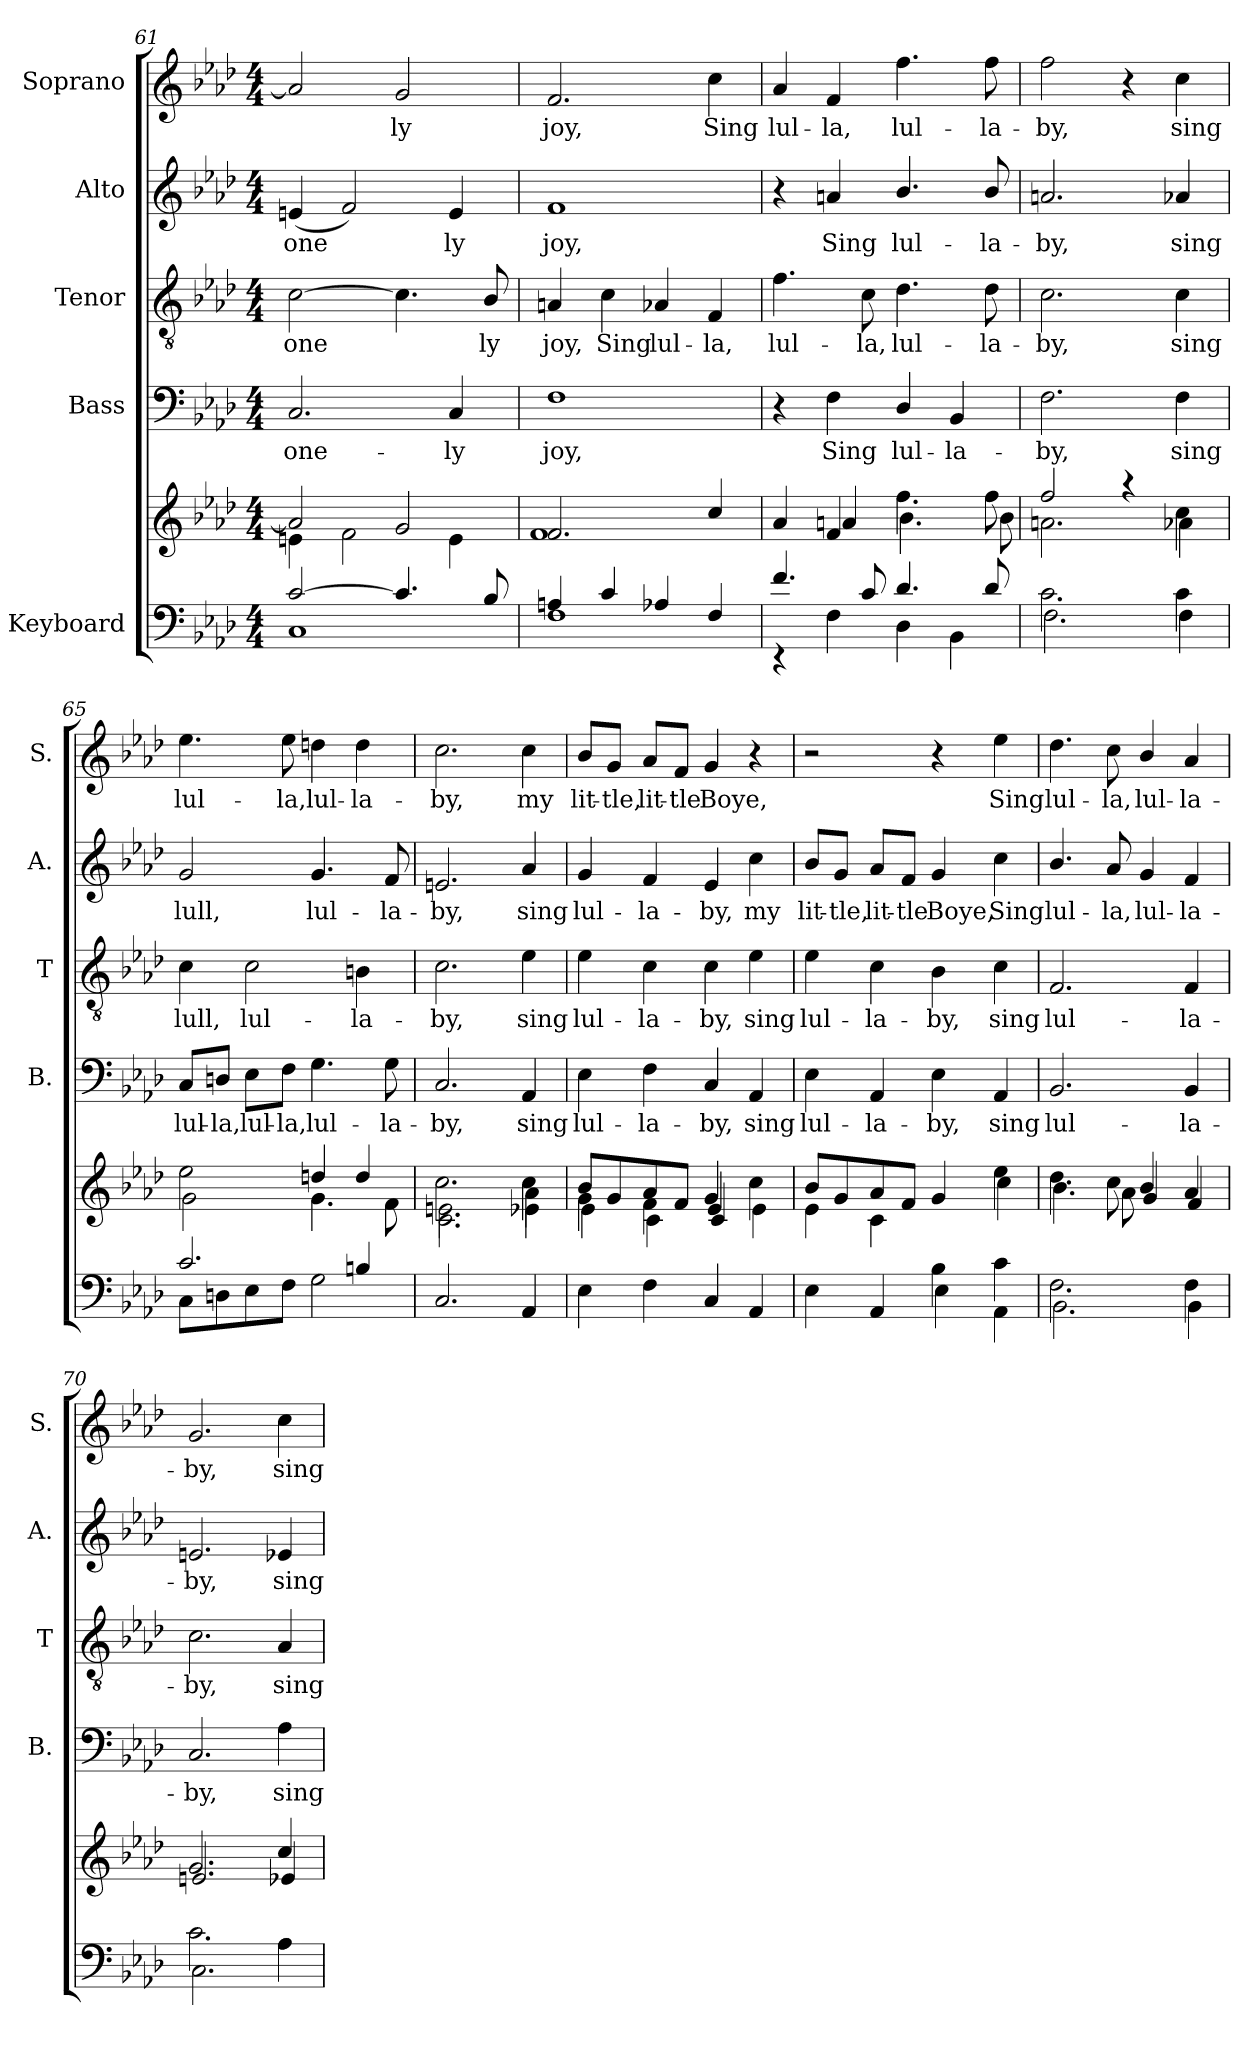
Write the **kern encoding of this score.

**kern	**kern	**kern	**text	**kern	**text	**kern	**text	**kern	**text
*part5	*part5	*part4	*part4	*part3	*part3	*part2	*part2	*part1	*part1
*staff6	*staff5	*staff4	*staff4	*staff3	*staff3	*staff2	*staff2	*staff1	*staff1
*I"Keyboard	*	*I"Bass	*	*I"Tenor	*	*I"Alto	*	*I"Soprano	*
*	*	*I'B.	*	*I'T	*	*I'A.	*	*I'S.	*
*clefF4	*clefG2	*clefF4	*	*clefGv2	*	*clefG2	*	*clefG2	*
*k[b-e-a-d-]	*k[b-e-a-d-]	*k[b-e-a-d-]	*	*k[b-e-a-d-]	*	*k[b-e-a-d-]	*	*k[b-e-a-d-]	*
*A-:	*A-:	*A-:	*	*A-:	*	*A-:	*	*A-:	*
*M4/4	*M4/4	*M4/4	*	*M4/4	*	*M4/4	*	*M4/4	*
=61	=61	=61	=61	=61	=61	=61	=61	=61	=61
*^	*^	*	*	*	*	*	*	*	*
!	!	!	!	!	!LO:LY:b	!	!LO:LY:b	!	!LO:LY:b	!	!
[>2c/	1C	2a-/]	4en\	2.C/	one-	[2c\	one­	(<4en/	one­	2a-/]	.
.	.	.	2f\	.	.	.	.	2f/)	.	.	.
!	!	!	!	!	!	!	!	!	!	!	!LO:LY:b
4.c/]	.	2g/	.	.	.	4.c\]	.	.	.	2g/	ly
!	!	!	!	!	!LO:LY:b	!	!	!	!LO:LY:b	!	!
.	.	.	4e\	4C/	-ly	.	.	4e/	ly	.	.
!	!	!	!	!	!	!	!LO:LY:b	!	!	!	!
8B-/	.	.	.	.	.	8B-/	ly	.	.	.	.
!!LO:LB:g=z
=62	=62	=62	=62	=62	=62	=62	=62	=62	=62	=62	=62
!	!	!	!	!	!LO:LY:b	!	!LO:LY:b	!	!LO:LY:b	!	!LO:LY:b
4An/	1F	2.f/	1f	1F	joy,	4An/	joy,	1f	joy,	2.f/	joy,
!	!	!	!	!	!	!	!LO:LY:b	!	!	!	!
4c/	.	.	.	.	.	4c\	Sing	.	.	.	.
!	!	!	!	!	!	!	!LO:LY:b	!	!	!	!
4A-X/	.	.	.	.	.	4A-X/	lul-	.	.	.	.
!	!	!	!	!	!	!	!LO:LY:b	!	!	!	!LO:LY:b
4F/	.	4cc/	.	.	.	4F/	-la,	.	.	4cc\	Sing
=63	=63	=63	=63	=63	=63	=63	=63	=63	=63	=63	=63
!	!	!	!	!	!	!	!LO:LY:b	!	!	!	!LO:LY:b
4.f/	4rEE	4a-/	4ryy	4r	.	4.f\	lul-	4r	.	4a-/	lul-
!	!	!	!	!	!LO:LY:b	!	!	!	!LO:LY:b	!	!LO:LY:b
.	4F\	4f/	4an/	4F\	Sing	.	.	4an/	Sing	4f/	-la,
!	!	!	!	!	!	!	!LO:LY:b	!	!	!	!
8c/	.	.	.	.	.	8c\	-la,	.	.	.	.
!	!	!	!	!	!LO:LY:b	!	!LO:LY:b	!	!LO:LY:b	!	!LO:LY:b
4.d-/	4D-\	4.ff\	4.b-\	4D-/	lul-	4.d-\	lul-	4.b-/	lul-	4.ff\	lul-
!	!	!	!	!	!LO:LY:b	!	!	!	!	!	!
.	4BB-\	.	.	4BB-/	-la-	.	.	.	.	.	.
!	!	!	!	!	!	!	!LO:LY:b	!	!LO:LY:b	!	!LO:LY:b
8d-/	.	8ff\	8b-\	.	.	8d-\	-la-	8b-/	-la-	8ff\	-la-
=64	=64	=64	=64	=64	=64	=64	=64	=64	=64	=64	=64
!	!	!	!	!	!LO:LY:b	!	!LO:LY:b	!	!LO:LY:b	!	!LO:LY:b
2.c\	2.F\	2ff/	2.an\	2.F\	-by,	2.c\	-by,	2.an/	-by,	2ff\	-by,
.	.	4raa	.	.	.	.	.	.	.	4r	.
!	!	!	!	!	!LO:LY:b	!	!LO:LY:b	!	!LO:LY:b	!	!LO:LY:b
4c\	4F\	4cc\	4a-X\	4F\	sing	4c\	sing	4a-X/	sing	4cc\	sing
=65	=65	=65	=65	=65	=65	=65	=65	=65	=65	=65	=65
!	!	!	!	!	!LO:LY:b	!	!LO:LY:b	!	!LO:LY:b	!	!LO:LY:b
2.c/	8C\L	2ee-\	2g\	8C/L	lul-	4c\	lull,	2g/	lull,	4.ee-\	lul-
!	!	!	!	!	!LO:LY:b	!	!	!	!	!	!
.	8Dn\	.	.	8Dn/J	-la,	.	.	.	.	.	.
!	!	!	!	!	!LO:LY:b	!	!LO:LY:b	!	!	!	!
.	8E-\	.	.	8E-\L	lul-	2c\	lul-	.	.	.	.
!	!	!	!	!	!LO:LY:b	!	!	!	!	!	!LO:LY:b
.	8F\J	.	.	8F\J	-la,	.	.	.	.	8ee-\	-la,
!	!	!	!	!	!LO:LY:b	!	!	!	!LO:LY:b	!	!LO:LY:b
.	2G\	4ddn/	4.g\	4.G\	lul-	.	.	4.g/	lul-	4ddn\	lul-
!	!	!	!	!	!	!	!LO:LY:b	!	!	!	!LO:LY:b
4Bn/	.	4dd/	.	.	.	4Bn\	-la-	.	.	4dd\	-la-
!	!	!	!	!	!LO:LY:b	!	!	!	!LO:LY:b	!	!
.	.	.	8f\	8G\	-la-	.	.	8f/	-la-	.	.
*v	*v	*	*	*	*	*	*	*	*	*	*
=66	=66	=66	=66	=66	=66	=66	=66	=66	=66	=66
*	*	*^	*	*	*	*	*	*	*	*
!	!	!	!	!	!LO:LY:b	!	!LO:LY:b	!	!LO:LY:b	!	!LO:LY:b
2.C/	2.cc\	2.en\	2.c\	2.C/	-by,	2.c\	-by,	2.en/	-by,	2.cc\	-by,
!	!	!	!	!	!LO:LY:b	!	!LO:LY:b	!	!LO:LY:b	!	!LO:LY:b
4AA-/	4cc\	4a-\	4e-\	4AA-/	sing	4e-\	sing	4a-/	sing	4cc\	my
=67	=67	=67	=67	=67	=67	=67	=67	=67	=67	=67	=67
!	!	!	!	!	!LO:LY:b	!	!LO:LY:b	!	!LO:LY:b	!	!LO:LY:b
4E-\	8b-/L	4g\	4e-\	4E-\	lul-	4e-\	lul-	4g/	lul-	8b-/L	lit-
!	!	!	!	!	!	!	!	!	!	!	!LO:LY:b
.	8g/	.	.	.	.	.	.	.	.	8g/J	-tle,
!	!	!	!	!	!LO:LY:b	!	!LO:LY:b	!	!LO:LY:b	!	!LO:LY:b
4F\	8a-/	4f\	4c\	4F\	-la-	4c\	-la-	4f/	-la-	8a-/L	lit-
!	!	!	!	!	!	!	!	!	!	!	!LO:LY:b
.	8f/J	.	.	.	.	.	.	.	.	8f/J	-tle
!	!	!	!	!	!LO:LY:b	!	!LO:LY:b	!	!LO:LY:b	!	!LO:LY:b
4C/	4g/	4e-i/	4c/	4C/	-by,	4c\	-by,	4e-i/	-by,	4g/	Boye,
!	!	!	!	!	!LO:LY:b	!	!LO:LY:b	!	!LO:LY:b	!	!
4AA-/	4ryy	4cc\	4e-\	4AA-/	sing	4e-\	sing	4cc\	my	4r	.
!!LO:LB:g=z
=68	=68	=68	=68	=68	=68	=68	=68	=68	=68	=68	=68
*^	*	*	*	*	*	*	*	*	*	*	*
!	!	!	!	!	!	!LO:LY:b	!	!LO:LY:b	!	!LO:LY:b	!	!
2ryy	4E-\	2ryy	8b-/L	4e-\	4E-\	lul-	4e-\	lul-	8b-/L	lit-	2r	.
!	!	!	!	!	!	!	!	!	!	!LO:LY:b	!	!
.	.	.	8g/	.	.	.	.	.	8g/J	-tle,	.	.
!	!	!	!	!	!	!LO:LY:b	!	!LO:LY:b	!	!LO:LY:b	!	!
.	4AA-/	.	8a-/	4c\	4AA-/	-la-	4c\	-la-	8a-/L	lit-	.	.
!	!	!	!	!	!	!	!	!	!	!LO:LY:b	!	!
.	.	.	8f/J	.	.	.	.	.	8f/J	-tle	.	.
!	!	!	!	!	!	!LO:LY:b	!	!LO:LY:b	!	!LO:LY:b	!	!
4B-\	4E-\	4ryy	4g/	2ryy	4E-\	-by,	4B-\	-by,	4g/	Boye,	4r	.
!	!	!	!	!	!	!LO:LY:b	!	!LO:LY:b	!	!LO:LY:b	!	!LO:LY:b
4c\	4AA-\	4ee-\	4cc\	.	4AA-/	sing	4c\	sing	4cc\	Sing	4ee-\	Sing
*	*	*	*v	*v	*	*	*	*	*	*	*	*
=69	=69	=69	=69	=69	=69	=69	=69	=69	=69	=69	=69
!	!	!	!	!	!LO:LY:b	!	!LO:LY:b	!	!LO:LY:b	!	!LO:LY:b
2.F\	2.BB-\	4.dd-\	4.b-\	2.BB-/	lul-	2.F/	lul-	4.b-/	lul-	4.dd-\	lul-
!	!	!	!	!	!	!	!	!	!LO:LY:b	!	!LO:LY:b
.	.	8cc\	8a-\	.	.	.	.	8a-/	-la,	8cc\	-la,
!	!	!	!	!	!	!	!	!	!LO:LY:b	!	!LO:LY:b
.	.	4b-/	4g/	.	.	.	.	4g/	lul-	4b-/	lul-
!	!	!	!	!	!LO:LY:b	!	!LO:LY:b	!	!LO:LY:b	!	!LO:LY:b
4F\	4BB-\	4a-/	4f/	4BB-/	-la-	4F/	-la-	4f/	-la-	4a-/	-la-
=70	=70	=70	=70	=70	=70	=70	=70	=70	=70	=70	=70
!	!	!	!	!	!LO:LY:b	!	!LO:LY:b	!	!LO:LY:b	!	!LO:LY:b
2.c\	2.C\	2.g/	2.en/	2.C/	-by,	2.c\	-by,	2.en/	-by,	2.g/	-by,
!	!	!	!	!	!LO:LY:b	!	!LO:LY:b	!	!LO:LY:b	!	!LO:LY:b
4A-\	4A-\	4cc/	4e-X/	4A-\	sing	4A-/	sing	4e-X/	sing	4cc\	sing
*v	*v	*	*	*	*	*	*	*	*	*	*
*	*v	*v	*	*	*	*	*	*	*	*
=	=	=	=	=	=	=	=	=	=
*-	*-	*-	*-	*-	*-	*-	*-	*-	*-
